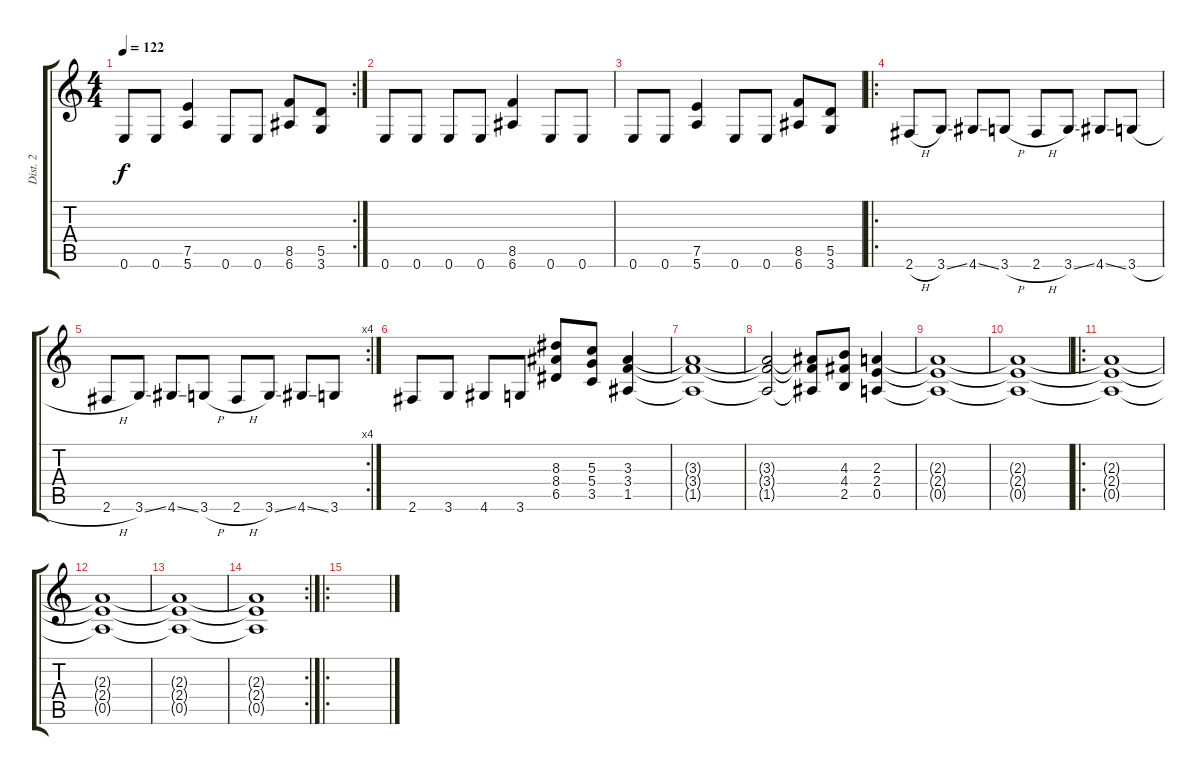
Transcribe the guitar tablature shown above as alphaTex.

\track ("Dist. 2" "Dist. 2") {instrument overdrivenguitar}
\staff {score tabs}
\tuning (E4 B3 G3 D3 A2 E2) {hide}
\rc 2
\ts (4 4)
\tempo 122
\clef g2
\ks c
0.6.8{dy f} 0.6.8 (7.5 5.6).4 0.6.8 0.6.8 (8.5 6.6).8 (5.5 3.6).8 |
0.6.8 0.6.8 0.6.8 0.6.8 (8.5 6.6).4 0.6.8 0.6.8 |
0.6.8 0.6.8 (7.5 5.6).4 0.6.8 0.6.8 (8.5 6.6).8 (5.5 3.6).8 |
\ro
2.6{h}.8 3.6{ss}.8 4.6{ss}.8 3.6{h}.8 2.6{h}.8 3.6{ss}.8 4.6{ss}.8 3.6{h}.8 |
\rc 4
2.6{h}.8 3.6{ss}.8 4.6{ss}.8 3.6{h}.8 2.6{h}.8 3.6{ss}.8 4.6{ss}.8 3.6.8 |
2.6.8 3.6.8 4.6.8 3.6.8 (8.3 8.4 6.5).8{instrument overdrivenguitar} (5.3 5.4 3.5).8 (3.3 3.4 1.5).4 |
(3.3{t} 3.4{t} 1.5{t}).1 |
(3.3{t} 3.4{t} 1.5{t}).2 (3.3{t} 3.4{t} 1.5{t}).8 (4.3 4.4 2.5).8 (2.3 2.4 0.5).4 |
(2.3{t} 2.4{t} 0.5{t}).1 |
(2.3{t} 2.4{t} 0.5{t}).1 |
\ro
(2.3{t} 2.4{t} 0.5{t}).1 |
(2.3{t} 2.4{t} 0.5{t}).1 |
(2.3{t} 2.4{t} 0.5{t}).1 |
\rc 2
(2.3{t} 2.4{t} 0.5{t}).1 |
\ro
